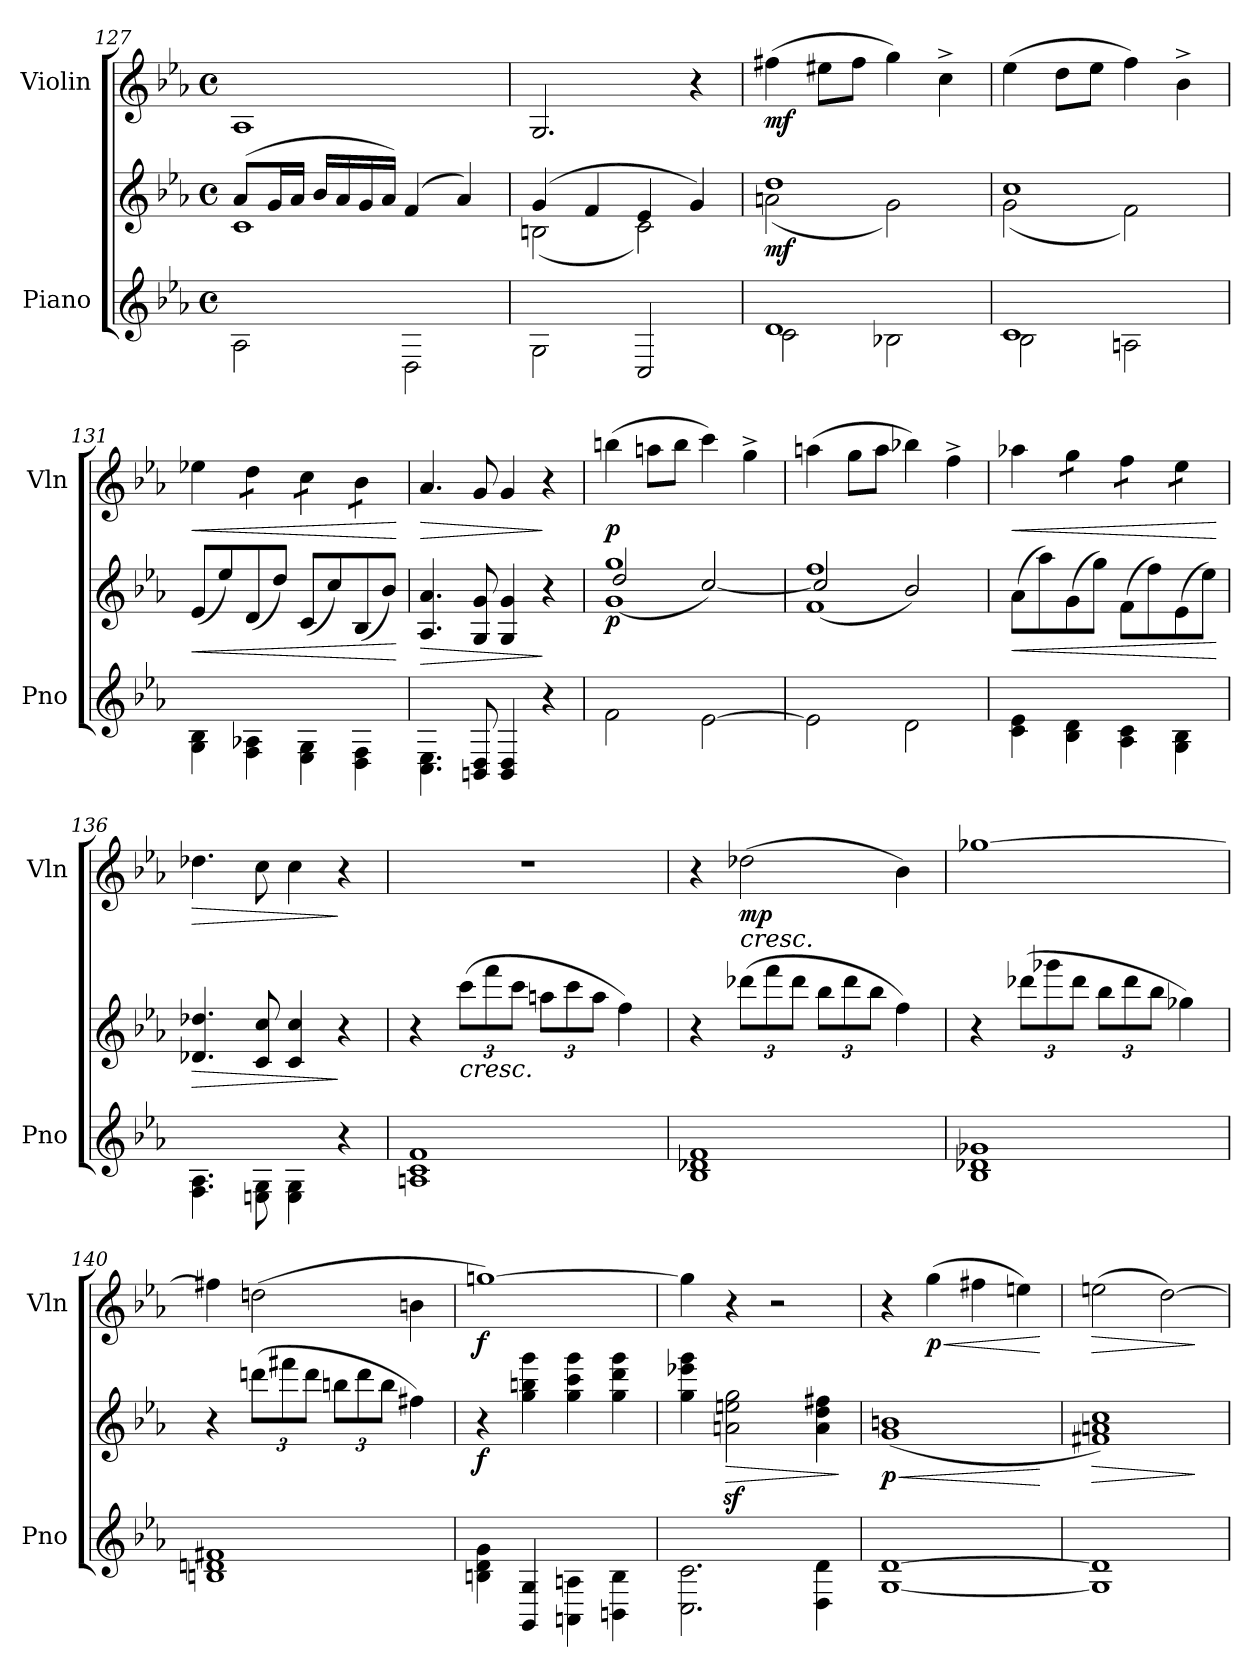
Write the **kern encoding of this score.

**kern	**kern	**dynam	**kern	**dynam
*part2	*part2	*part2	*part1	*part1
*staff3	*staff2	*staff2/3	*staff1	*staff1
*I"Piano	*	*	*I"Violin	*
*I'Pno	*	*	*I'Vln	*
*clefG2	*clefG2	*	*clefG2	*
*k[b-e-a-]	*k[b-e-a-]	*	*k[b-e-a-]	*
*M4/4	*M4/4	*	*M4/4	*
*met(c)	*met(c)	*	*met(c)	*
=127	=127	=127	=127	=127
*	*^	*	*	*
2A-\	(>8a-/L	1c	.	1A-	.
.	16g/L	.	.	.	.
.	16a-/JJ	.	.	.	.
.	16b-/LL	.	.	.	.
.	16a-/	.	.	.	.
.	16g/	.	.	.	.
.	16a-/JJ)	.	.	.	.
2D\	(>4f/	.	.	.	.
.	4a-/)	.	.	.	.
=128	=128	=128	=128	=128	=128
2G\	(>4g/	(<2Bn\	.	2.G/	.
.	4f/	.	.	.	.
2C/	4e-/	2c\)	.	.	.
.	4g/)	.	.	4r	.
=129	=129	=129	=129	=129	=129
*^	*	*	*	*	*
!	!	!	!	!LO:DY:b	!	!LO:DY:b
1d	2c\	1dd	(<2an\	mf	(>4ff#X\	mf
.	.	.	.	.	8ee#X\L	.
.	.	.	.	.	8ff#\J	.
.	2B-X\	.	2g\)	.	4gg\)	.
.	.	.	.	.	4cc^\	.
!!LO:LB:g=z
=130	=130	=130	=130	=130	=130	=130
1c	2B-\	1cc	(<2g\	.	(>4ee-\	.
.	.	.	.	.	8dd\L	.
.	.	.	.	.	8ee-\J	.
.	2An\	.	2f\)	.	4ff\)	.
.	.	.	.	.	4b-^\	.
*v	*v	*	*	*	*	*
*	*v	*v	*	*	*
=131	=131	=131	=131	=131
!	!	!LO:HP:b	!	!LO:HP:b
4G\ 4B-\	(<8e-/L	<	4ee-X\	<
.	8ee-/)	.	.	.
*	*	*	*tremolo	*
4F\ 4A-X\	(<8d/	.	8dd\L	.
.	8dd/J)	.	8dd\J	.
4E-\ 4G\	(<8c/L	.	8cc\L	.
.	8cc/)	.	8cc\J	.
4D\ 4F\	(<8B-/	.	8b-\L	.
.	8b-/J)	.	8b-\J	.
*	*	*	*Xtremolo	*
.	.	[	.	[
=132	=132	=132	=132	=132
!	!	!LO:HP:b	!	!LO:HP:b
4.C\ 4.E-\	4.A-/ 4.a-/	>	4.a-/	>
8BBn/ 8D/	8G/ 8g/	.	8g/	.
4BB/ 4D/	4G/ 4g/	.	4g/	.
4r	4r	]	4r	]
=133	=133	=133	=133	=133
*	*^	*	*	*
!	!	!	!LO:DY:b	!	!LO:DY:b
2f\	1g 1gg	(<2dd/	p	(>4bbn\	p
.	.	.	.	8aan\L	.
.	.	.	.	8bb\J	.
[2e-\	.	[2cc/)	.	4ccc\)	.
.	.	.	.	4gg^\	.
=134	=134	=134	=134	=134	=134
2e-\]	1f 1ff	(<2cc/]	.	(>4aan\	.
.	.	.	.	8gg\L	.
.	.	.	.	8aa\J	.
2d\	.	2b-/)	.	4bb-X\)	.
.	.	.	.	4ff^\	.
*	*v	*v	*	*	*
=135	=135	=135	=135	=135
!	!	!LO:HP:b	!	!LO:HP:b
4c\ 4e-\	(>8a-\L	<	4aa-X\	<
.	8aa-\)	.	.	.
*	*	*	*tremolo	*
4B-\ 4d\	(>8g\	.	8gg\L	.
.	8gg\J)	.	8gg\J	.
4A-\ 4c\	(>8f\L	.	8ff\L	.
.	8ff\)	.	8ff\J	.
4G\ 4B-\	(>8e-\	.	8ee-\L	.
.	8ee-\J)	.	8ee-\J	.
*	*	*	*Xtremolo	*
.	.	[	.	[
=136	=136	=136	=136	=136
!	!	!LO:HP:b	!	!LO:HP:b
4.F\ 4.A-\	4.d-X/ 4.dd-X/	>	4.dd-X\	>
8En\ 8G\	8c/ 8cc/	.	8cc\	.
4E\ 4G\	4c/ 4cc/	.	4cc\	.
4r	4r	]	4r	]
!!LO:LB:g=z
=137	=137	=137	=137	=137
1An 1c 1f	4r	.	1r	.
*	*Xbrackettup	*	*	*
!	!LO:TX:b:i:t=cresc.	!	!	!
.	(>12ccc\L	.	.	.
.	12fff\	.	.	.
.	12ccc\J	.	.	.
.	12aan\L	.	.	.
.	12ccc\	.	.	.
.	12aa\J	.	.	.
.	4ff\)	.	.	.
=138	=138	=138	=138	=138
1B- 1d-X 1f	4r	.	4r	.
!	!	!	!LO:TX:b:i:t=cresc.	!
!	!	!	!	!LO:DY:b
.	(>12ddd-X\L	.	(>2dd-X\	mp
.	12fff\	.	.	.
.	12ddd-\J	.	.	.
.	12bb-\L	.	.	.
.	12ddd-\	.	.	.
.	12bb-\J	.	.	.
.	4ff\)	.	4b-\)	.
=139	=139	=139	=139	=139
1B- 1d-X 1g-X	4r	.	[1gg-X	.
.	(>12ddd-X\L	.	.	.
.	12ggg-X\	.	.	.
.	12ddd-\J	.	.	.
.	12bb-\L	.	.	.
.	12ddd-\	.	.	.
.	12bb-\J	.	.	.
.	4gg-X\)	.	.	.
=140	=140	=140	=140	=140
1Bn 1dn 1f#X	4r	.	4ff#X\]	.
.	(>12dddn\L	.	(>2ddn\	.
.	12fff#X\	.	.	.
.	12ddd\J	.	.	.
.	12bbn\L	.	.	.
.	12ddd\	.	.	.
.	12bb\J	.	.	.
.	4ff#X\)	.	4bn\	.
!!LO:LB:g=z
=141	=141	=141	=141	=141
!	!	!LO:DY:b	!	!LO:DY:b
4Bn\ 4d\ 4g\	4r	f	[1ggn)	f
4GG/ 4G/	4gg\ 4bbn\ 4ggg\	.	.	.
4AAn\ 4An\	4gg\ 4ccc\ 4ggg\	.	.	.
4BBn\ 4B\	4gg\ 4ddd\ 4ggg\	.	.	.
=142	=142	=142	=142	=142
2.C\ 2.c\	4gg\ 4eee-X\ 4ggg\	.	4gg\]	.
!	!	!LO:HP:b	!	!
.	2an\z< 2een\z< 2gg\z<	>	4r	.
.	.	.	2r	.
4D\ 4d\	4a\ 4dd\ 4ff#X\	.	.	.
.	.	]	.	.
=143	=143	=143	=143	=143
!	!	!LO:HP:b	!	!
!	!	!LO:DY:n=1:b	!	!
[1G [1d	(<1g 1bn	< p	4r	.
!	!	!	!	!LO:HP:b
!	!	!	!	!LO:DY:n=1:b
.	.	.	(>4gg\	< p
.	.	.	4ff#X\	.
.	.	.	4een\)	.
.	.	[	.	[
=144	=144	=144	=144	=144
!	!	!LO:HP:b	!	!LO:HP:b
1G] 1d]	1f#X 1an 1cc)	>	(>2een\	>
.	.	.	[2dd\)	.
.	.	]	.	]
=	=	=	=	=
*-	*-	*-	*-	*-
